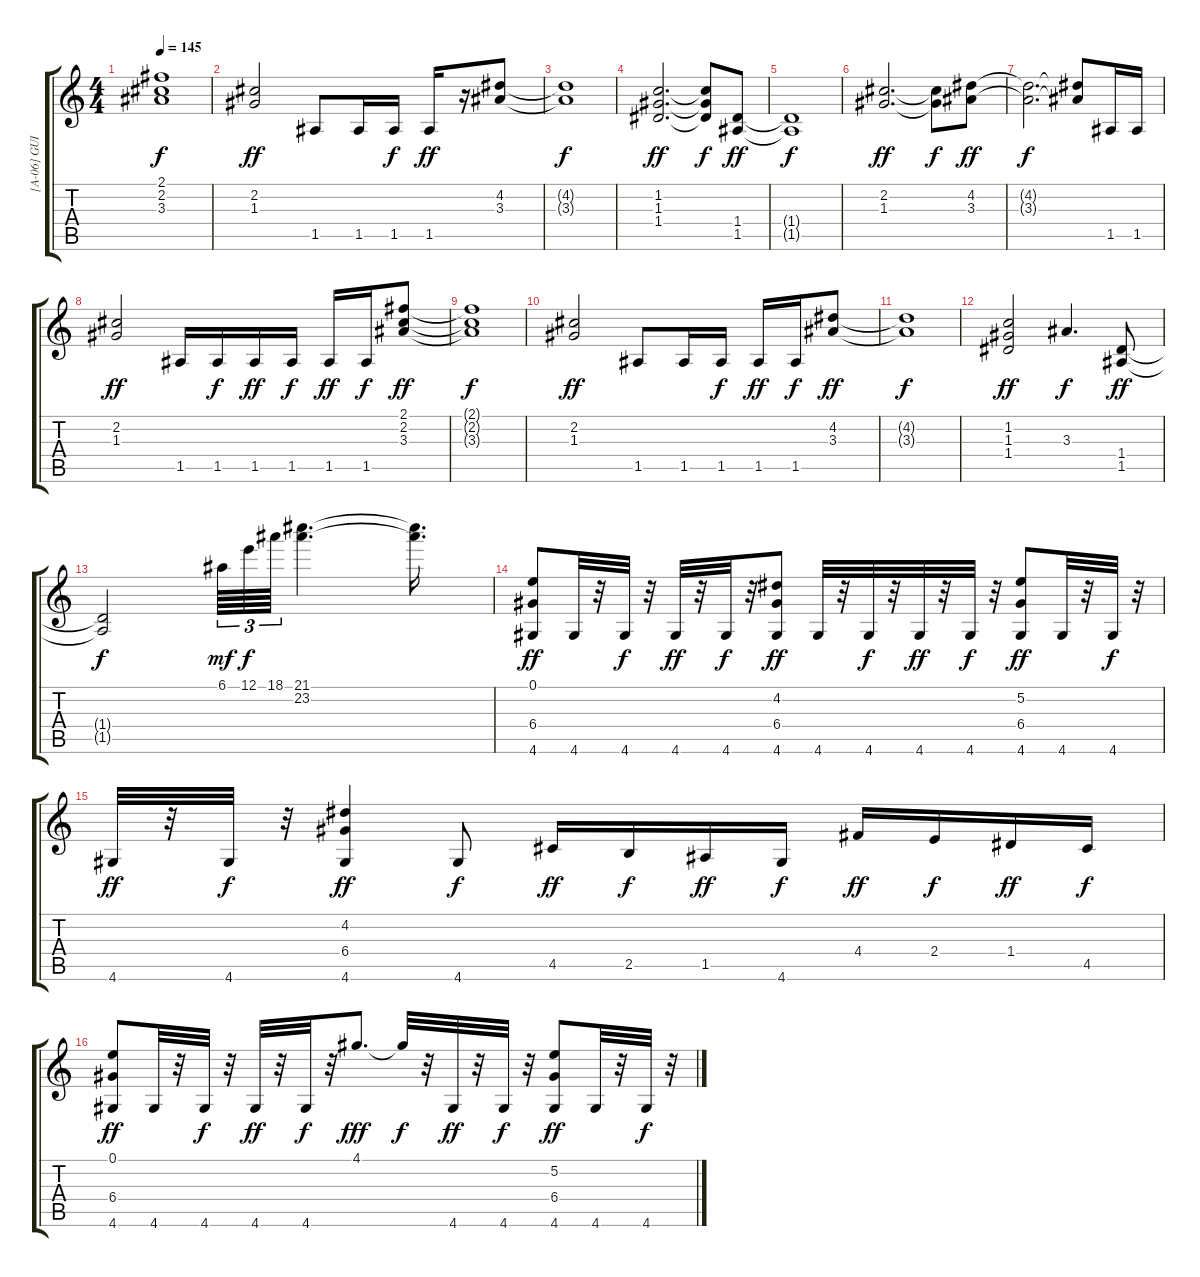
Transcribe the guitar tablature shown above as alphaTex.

\track ("[A-06] GUITAR 1" "[A-06] GUI") {instrument overdrivenguitar}
\staff {score tabs}
\tuning (E4 B3 G3 D3 A2 E2) {hide}
\ts (4 4)
\tempo 145
\clef g2
\ks c
(2.1{t} 2.2{t} 3.3{t}).1{dy f} |
(2.2 1.3).2{dy ff} 1.5.8 1.5.16 1.5.16{dy f} 1.5.16{dy ff} r.16 (4.2 3.3).8 |
(4.2{t} 3.3{t}).1{dy f} |
(1.2 1.3 1.4).2{d dy ff} (1.2{t} 1.3{t} 1.4{t}).8{dy f} (1.4 1.5).8{dy ff} |
(1.4{t} 1.5{t}).1{dy f} |
(2.2 1.3).2{d dy ff} (2.2{t} 1.3{t}).8{dy f} (4.2 3.3).8{dy ff} |
(4.2{t} 3.3{t}).2{d dy f} (4.2{t} 3.3{t}).8 1.5.16 1.5.16 |
(2.2 1.3).2{dy ff} 1.5.16 1.5.16{dy f} 1.5.16{dy ff} 1.5.16{dy f} 1.5.16{dy ff} 1.5.16{dy f} (2.1 2.2 3.3).8{dy ff} |
(2.1{t} 2.2{t} 3.3{t}).1{dy f} |
(2.2 1.3).2{dy ff} 1.5.8 1.5.16 1.5.16{dy f} 1.5.16{dy ff} 1.5.16{dy f} (4.2 3.3).8{dy ff} |
(4.2{t} 3.3{t}).1{dy f} |
(1.2 1.3 1.4).2{dy ff} 3.3.4{d dy f} (1.4 1.5).8{dy ff} |
(1.4{t} 1.5{t}).2{dy f} 6.1.64{tu (3 2) dy mf} 12.1.64{tu (3 2) dy f} 18.1.64{tu (3 2)} (21.1 23.2).4{d} (21.1{t} 23.2{t}).16{d} |
(0.1 6.4 4.6).8{dy ff} 4.6.32 r.32 4.6.32{dy f} r.32 4.6.32{dy ff} r.32 4.6.32{dy f} r.32 (4.2 6.4 4.6).8{dy ff} 4.6.32 r.32 4.6.32{dy f} r.32 4.6.32{dy ff} r.32 4.6.32{dy f} r.32 (5.2 6.4 4.6).8{dy ff} 4.6.32 r.32 4.6.32{dy f} r.32 |
4.6.32{dy ff} r.32 4.6.32{dy f} r.32 (4.2 6.4 4.6).4{dy ff} 4.6.8{dy f} 4.5.16{dy ff} 2.5.16{dy f} 1.5.16{dy ff} 4.6.16{dy f} 4.4.16{dy ff} 2.4.16{dy f} 1.4.16{dy ff} 4.5.16{dy f} |
(0.1 6.4 4.6).8{dy ff} 4.6.32 r.32 4.6.32{dy f} r.32 4.6.32{dy ff} r.32 4.6.32{dy f} r.32 4.1.8{d dy fff instrument guitarharmonics} 4.1{t}.32{dy f} r.32 4.6.32{dy ff instrument overdrivenguitar} r.32 4.6.32{dy f} r.32 (5.2 6.4 4.6).8{dy ff} 4.6.32 r.32 4.6.32{dy f} r.32
